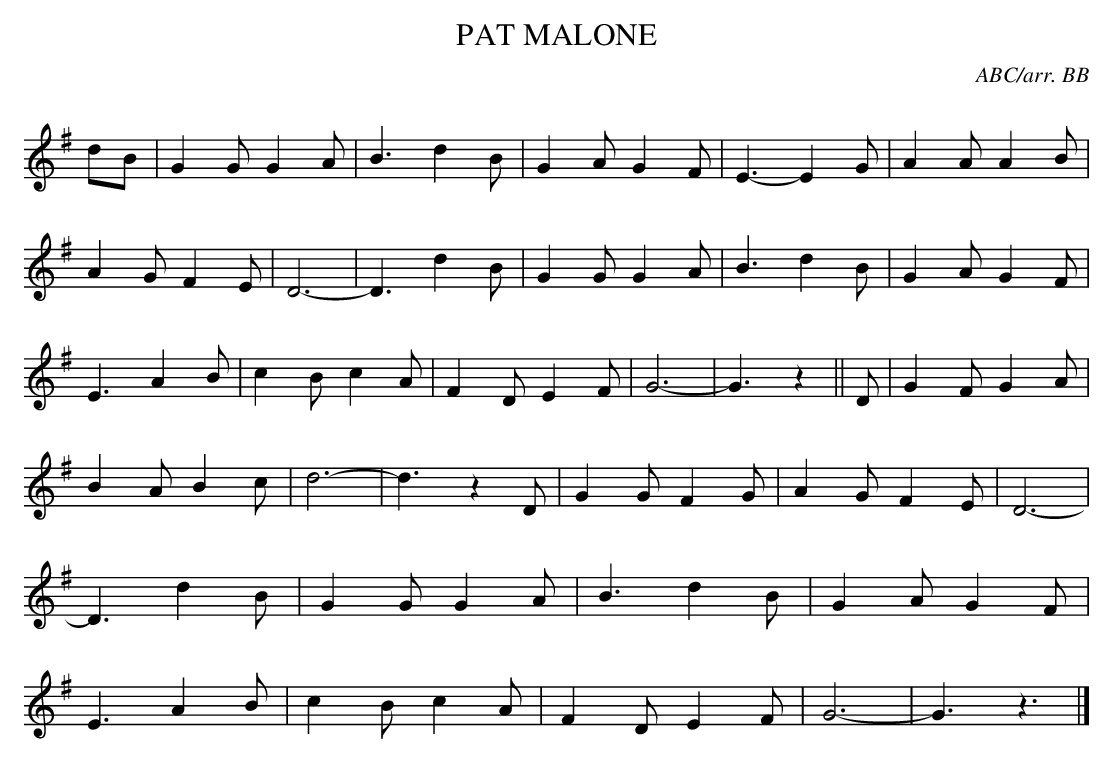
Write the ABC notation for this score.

X:1
T:PAT MALONE\
Y:"air"\
C:ABC/arr. BB\
Q:300\
L:1/8\
M:6/8\
K:G\
dB|G2G G2A|B3 d2B|G2A G2F|E3-E2G|\
A2A A2B|A2G F2E|D6-|D3d2B|\
G2G G2A|B3 d2B|G2A G2F|E3 A2B|\
c2B c2A|F2D E2F|G6-|G3z2||\
D|G2F G2A|B2A B2c|d6-|d3z2D|\
G2G F2G|A2G F2E|D6-|D3 d2B|\
G2G G2A|B3 d2B|G2A G2F|E3 A2B|\
c2B c2A|F2D E2F|G6-|G3z3|]\
\
\
